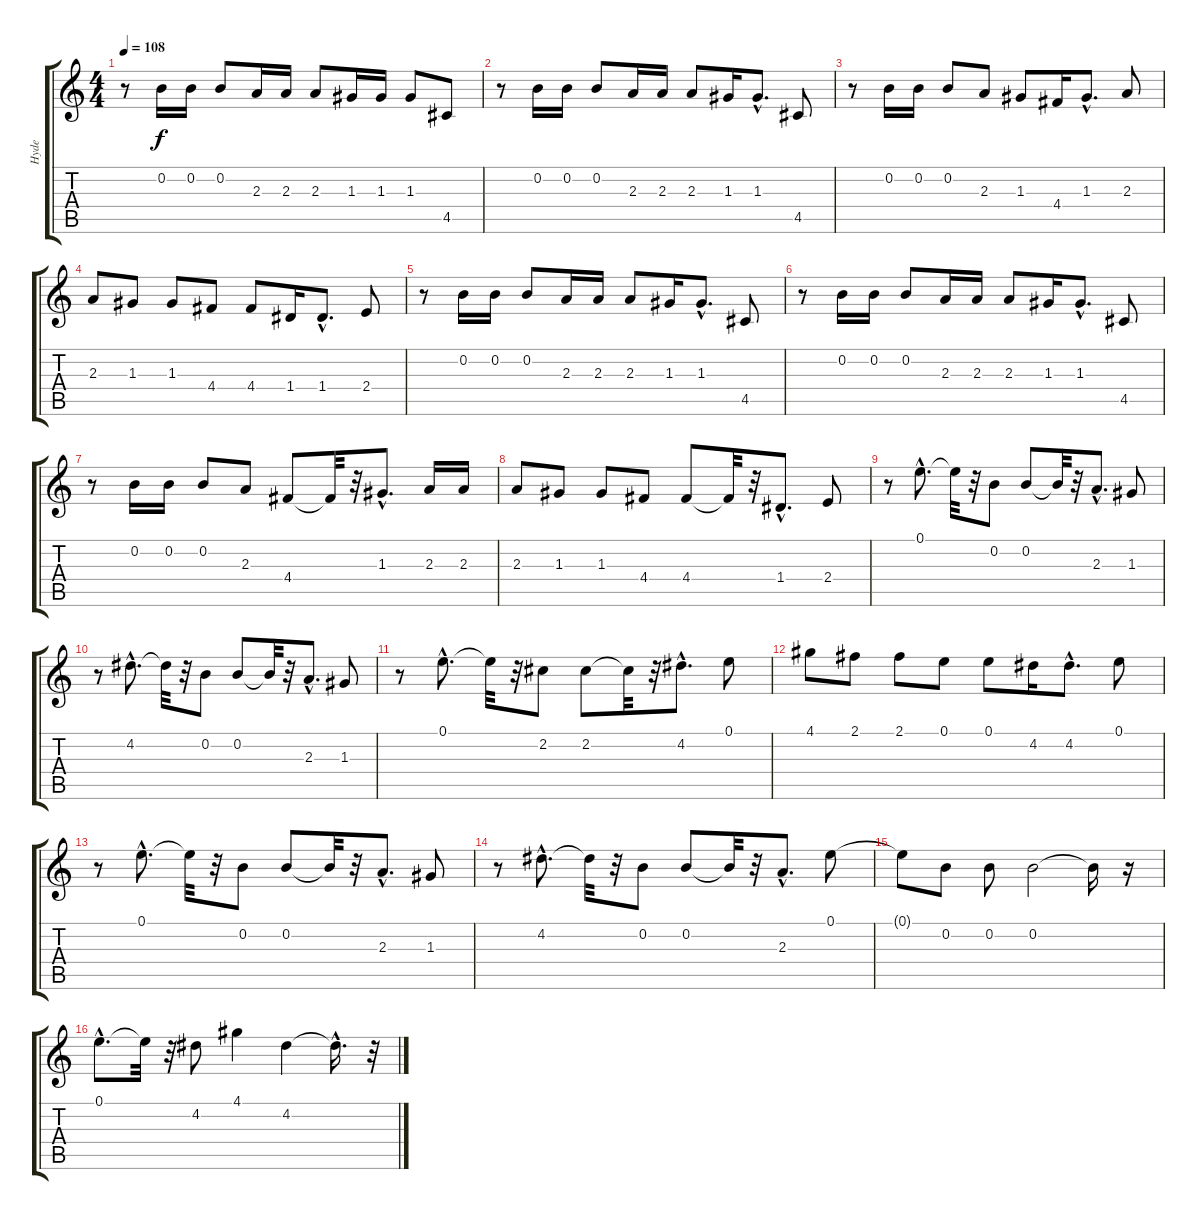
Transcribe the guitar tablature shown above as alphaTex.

\track ("Hyde" "Hyde") {instrument electricguitarjazz}
\staff {score tabs}
\tuning (E4 B3 G3 D3 A2 E2) {hide}
\ts (4 4)
\tempo 108
\clef g2
\ks c
r.8{dy f} 0.2.16 0.2.16 0.2.8 2.3.16 2.3.16 2.3.8 1.3.16 1.3.16 1.3.8 4.5.8 |
r.8 0.2.16 0.2.16 0.2.8 2.3.16 2.3.16 2.3.8 1.3.16 1.3{hac}.8{d} 4.5.8 |
r.8 0.2.16 0.2.16 0.2.8 2.3.8 1.3.8 4.4.16 1.3{hac}.8{d} 2.3.8 |
2.3.8 1.3.8 1.3.8 4.4.8 4.4.8 1.4.16 1.4{hac}.8{d} 2.4.8 |
r.8 0.2.16 0.2.16 0.2.8 2.3.16 2.3.16 2.3.8 1.3.16 1.3{hac}.8{d} 4.5.8 |
r.8 0.2.16 0.2.16 0.2.8 2.3.16 2.3.16 2.3.8 1.3.16 1.3{hac}.8{d} 4.5.8 |
r.8 0.2.16 0.2.16 0.2.8 2.3.8 4.4.8 4.4{t}.32 r.32 1.3{hac}.8{d} 2.3.16 2.3.16 |
2.3.8 1.3.8 1.3.8 4.4.8 4.4.8 4.4{t}.32 r.32 1.4{hac}.8{d} 2.4.8 |
r.8 0.1{hac}.8{d} 0.1{t}.32 r.32 0.2.8 0.2.8 0.2{t}.32 r.32 2.3{hac}.8{d} 1.3.8 |
r.8 4.2{hac}.8{d} 4.2{t}.32 r.32 0.2.8 0.2.8 0.2{t}.32 r.32 2.3{hac}.8{d} 1.3.8 |
r.8 0.1{hac}.8{d} 0.1{t}.32 r.32 2.2.8 2.2.8 2.2{t}.32 r.32 4.2{hac}.8{d} 0.1.8 |
4.1.8 2.1.8 2.1.8 0.1.8 0.1.8 4.2.16 4.2{hac}.8{d} 0.1.8 |
r.8 0.1{hac}.8{d} 0.1{t}.32 r.32 0.2.8 0.2.8 0.2{t}.32 r.32 2.3{hac}.8{d} 1.3.8 |
r.8 4.2{hac}.8{d} 4.2{t}.32 r.32 0.2.8 0.2.8 0.2{t}.32 r.32 2.3{hac}.8{d} 0.1.8 |
0.1{t}.8 0.2.8 0.2.8 0.2.2 0.2{t}.16 r.16 |
0.1{hac}.8{d} 0.1{t}.32 r.32 4.2.8 4.1.4 4.2.4 4.2{hac t}.16{d} r.32
